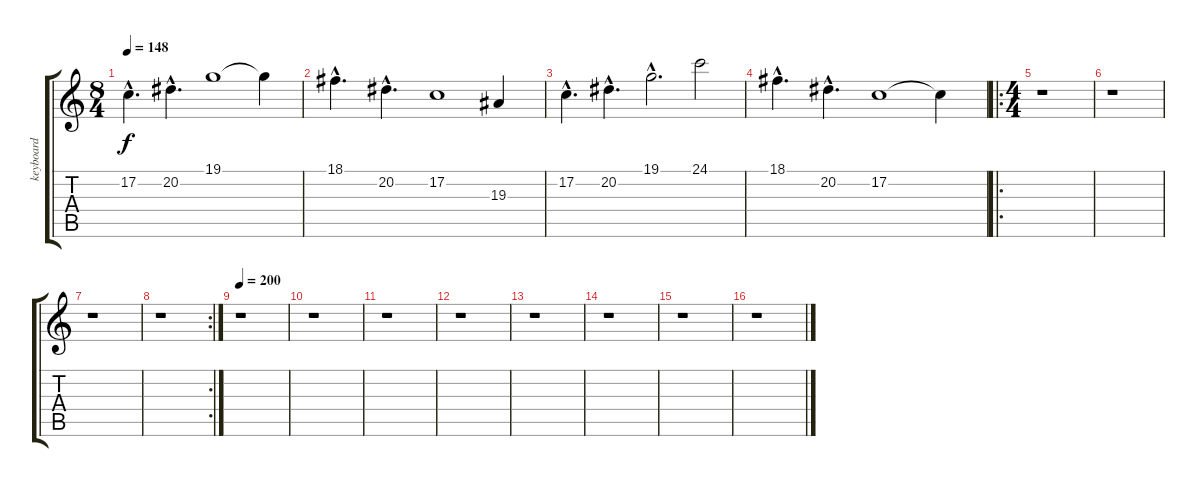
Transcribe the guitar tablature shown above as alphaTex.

\track ("keyboard" "keyboard") {instrument lead1square}
\staff {score tabs}
\tuning (C4 G3 Eb3 Bb2 F2 C2) {hide}
\ts (8 4)
\tempo 148
\clef g2
\ks c
17.2{hac}.4{d dy f} 20.2{hac}.4{d} 19.1.1 19.1{t}.4 |
18.1{hac}.4{d} 20.2{hac}.4{d} 17.2.1 19.3.4 |
17.2{hac}.4{d} 20.2{hac}.4{d} 19.1{hac}.2{d} 24.1.2 |
18.1{hac}.4{d} 20.2{hac}.4{d} 17.2.1 17.2{t}.4 |
\ro
\ts (4 4)
r.1 |
r.1 |
r.1 |
\rc 2
r.1 |
\tempo 200
r.1 |
r.1 |
r.1 |
r.1 |
r.1 |
r.1 |
r.1 |
r.1
